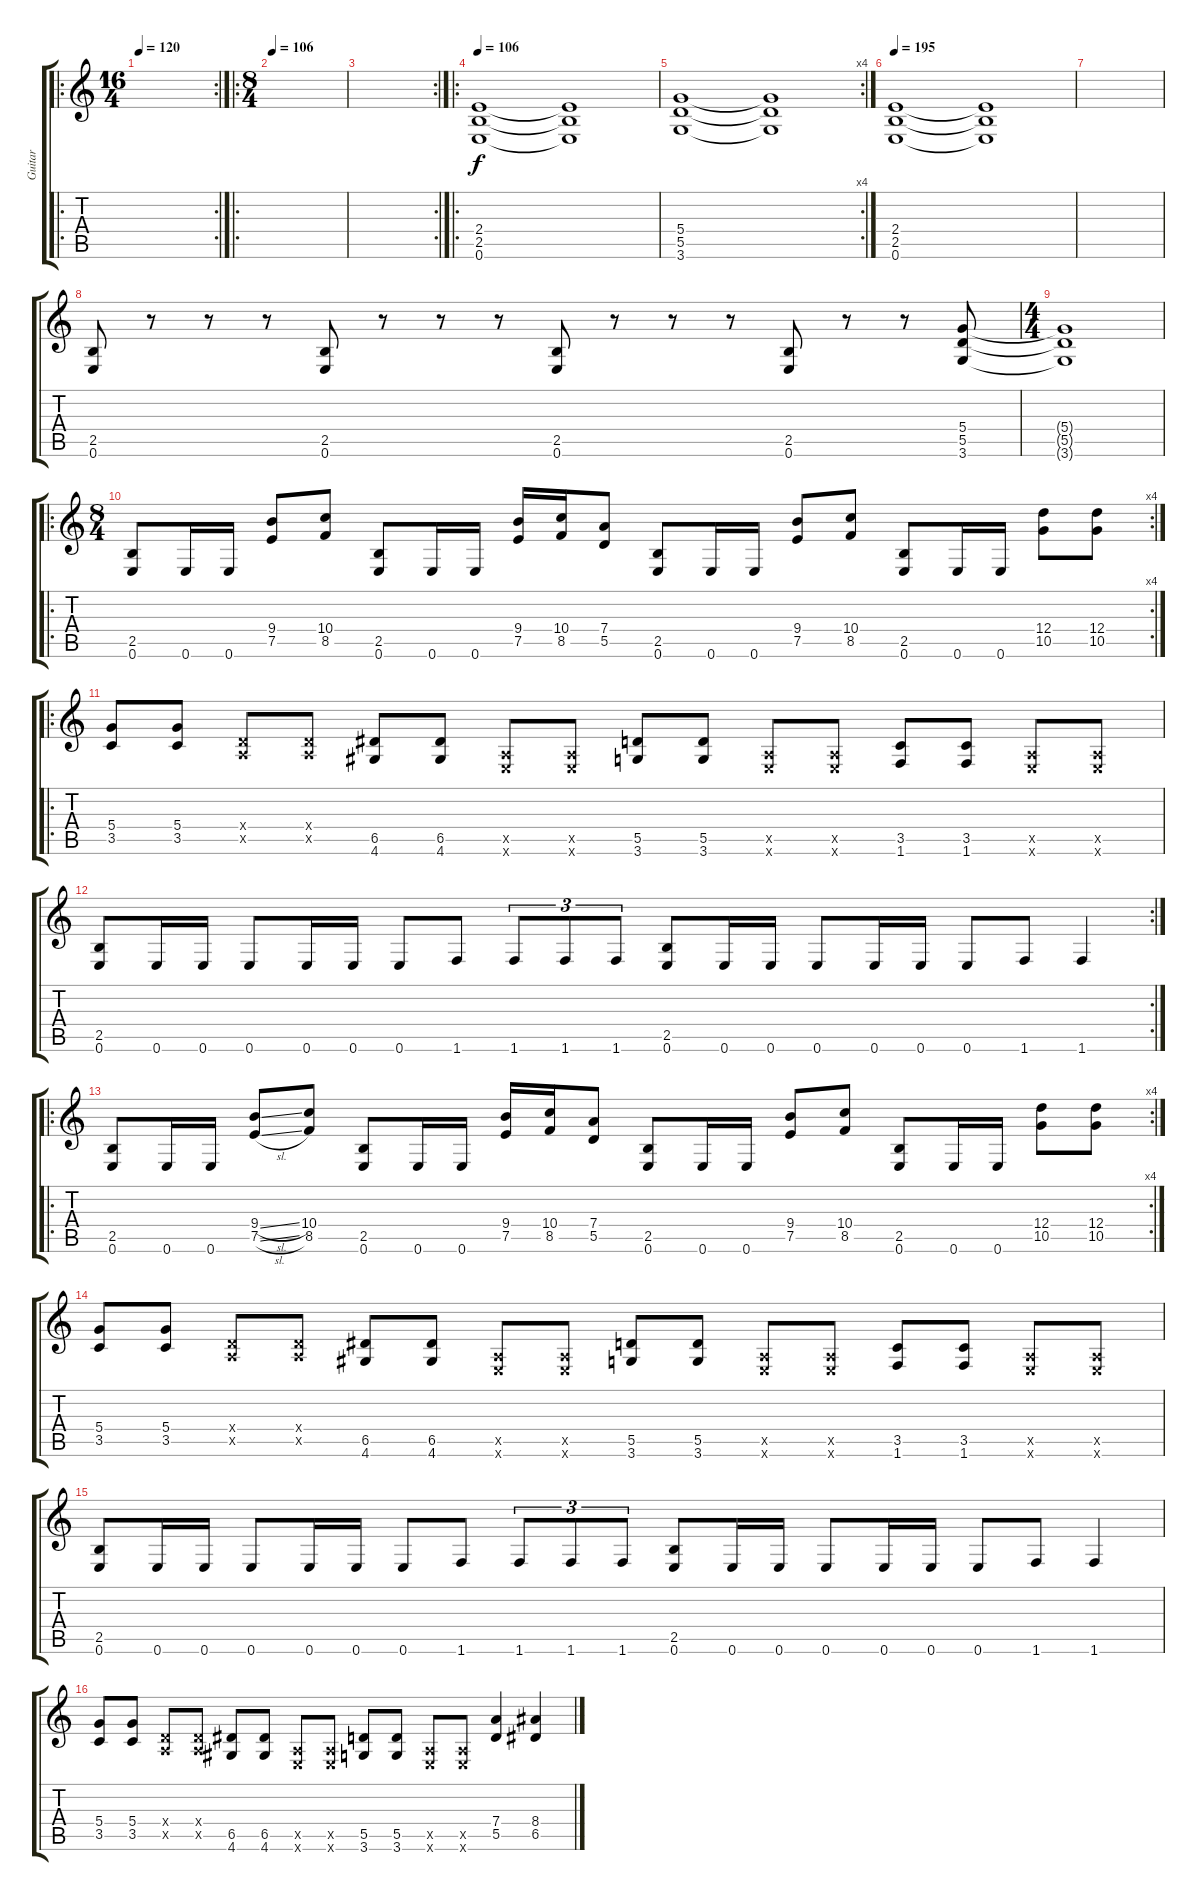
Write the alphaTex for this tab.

\track ("Guitar" "Guitar") {instrument distortionguitar}
\staff {score tabs}
\tuning (E4 B3 G3 D3 A2 E2) {hide}
\ro
\rc 2
\ts (16 4)
\tempo 120
\tempo 106
\tempo 120
\clef g2
\ks c
|
\ro
\ts (8 4)
\tempo 106
|
\rc 2
|
\ro
\tempo 106
(2.4 2.5 0.6).1 (2.4{t} 2.5{t} 0.6{t}).1 |
\rc 4
(5.4 5.5 3.6).1 (5.4{t} 5.5{t} 3.6{t}).1 |
\tempo 195
(2.4 2.5 0.6).1 (2.4{t} 2.5{t} 0.6{t}).1 |
|
(2.5 0.6).8 r.8 r.8 r.8 (2.5 0.6).8 r.8 r.8 r.8 (2.5 0.6).8 r.8 r.8 r.8 (2.5 0.6).8 r.8 r.8 (5.4 5.5 3.6).8 |
\ts (4 4)
(5.4{t} 5.5{t} 3.6{t}).1 |
\ro
\rc 4
\ts (8 4)
(2.5 0.6).8{instrument distortionguitar} 0.6.16 0.6.16 (9.4 7.5).8 (10.4 8.5).8 (2.5 0.6).8 0.6.16 0.6.16 (9.4 7.5).16 (10.4 8.5).16 (7.4 5.5).8 (2.5 0.6).8 0.6.16 0.6.16 (9.4 7.5).8 (10.4 8.5).8 (2.5 0.6).8 0.6.16 0.6.16 (12.4 10.5).8 (12.4 10.5).8 |
\ro
(5.4 3.5).8 (5.4 3.5).8 (0.4{x} 0.5{x}).8 (0.4{x} 0.5{x}).8 (6.5 4.6).8 (6.5 4.6).8 (0.5{x} 0.6{x}).8 (0.5{x} 0.6{x}).8 (5.5 3.6).8 (5.5 3.6).8 (0.5{x} 0.6{x}).8 (0.5{x} 0.6{x}).8 (3.5 1.6).8 (3.5 1.6).8 (0.5{x} 0.6{x}).8 (0.5{x} 0.6{x}).8 |
\rc 2
(2.5 0.6).8 0.6.16 0.6.16 0.6.8 0.6.16 0.6.16 0.6.8 1.6.8 1.6.8{tu (3 2)} 1.6.8{tu (3 2)} 1.6.8{tu (3 2)} (2.5 0.6).8 0.6.16 0.6.16 0.6.8 0.6.16 0.6.16 0.6.8 1.6.8 1.6.4 |
\ro
\rc 4
(2.5 0.6).8{instrument distortionguitar} 0.6.16 0.6.16 (9.4{sl} 7.5{sl}).8 (10.4 8.5).8 (2.5 0.6).8 0.6.16 0.6.16 (9.4 7.5).16 (10.4 8.5).16 (7.4 5.5).8 (2.5 0.6).8 0.6.16 0.6.16 (9.4 7.5).8 (10.4 8.5).8 (2.5 0.6).8 0.6.16 0.6.16 (12.4 10.5).8 (12.4 10.5).8 |
(5.4 3.5).8 (5.4 3.5).8 (0.4{x} 0.5{x}).8 (0.4{x} 0.5{x}).8 (6.5 4.6).8 (6.5 4.6).8 (0.5{x} 0.6{x}).8 (0.5{x} 0.6{x}).8 (5.5 3.6).8 (5.5 3.6).8 (0.5{x} 0.6{x}).8 (0.5{x} 0.6{x}).8 (3.5 1.6).8 (3.5 1.6).8 (0.5{x} 0.6{x}).8 (0.5{x} 0.6{x}).8 |
(2.5 0.6).8 0.6.16 0.6.16 0.6.8 0.6.16 0.6.16 0.6.8 1.6.8 1.6.8{tu (3 2)} 1.6.8{tu (3 2)} 1.6.8{tu (3 2)} (2.5 0.6).8 0.6.16 0.6.16 0.6.8 0.6.16 0.6.16 0.6.8 1.6.8 1.6.4 |
(5.4 3.5).8 (5.4 3.5).8 (0.4{x} 0.5{x}).8 (0.4{x} 0.5{x}).8 (6.5 4.6).8 (6.5 4.6).8 (0.5{x} 0.6{x}).8 (0.5{x} 0.6{x}).8 (5.5 3.6).8 (5.5 3.6).8 (0.5{x} 0.6{x}).8 (0.5{x} 0.6{x}).8 (7.4 5.5).4 (8.4 6.5).4
